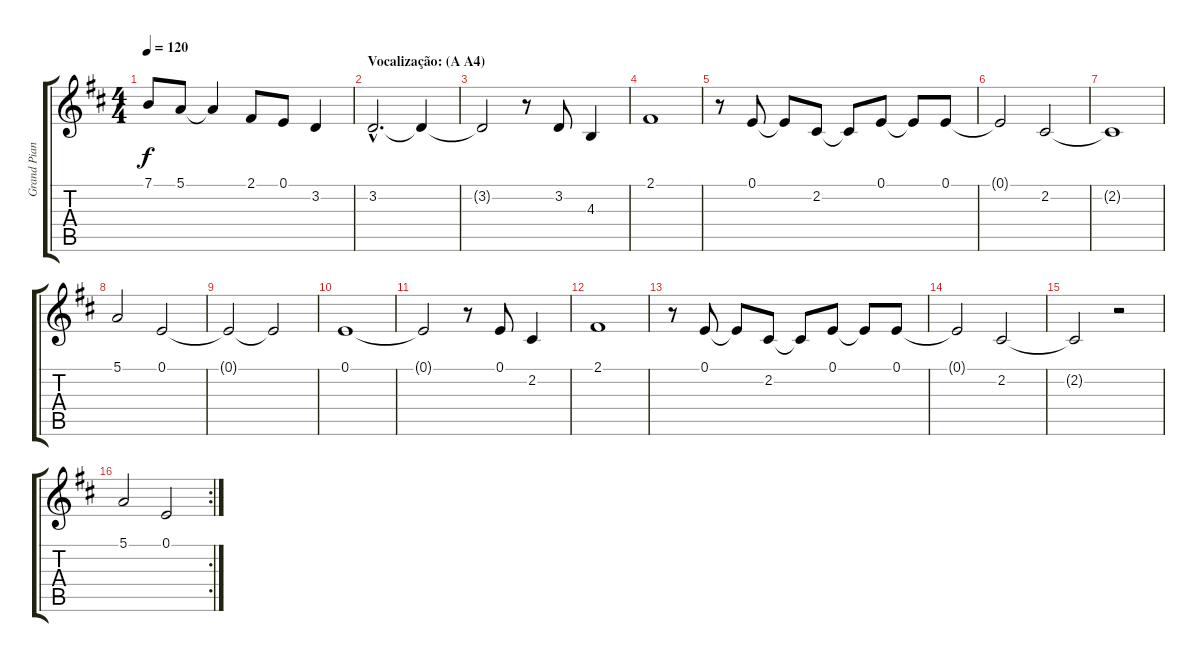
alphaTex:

\track ("Grand Piano" "Grand Pian") {instrument acousticgrandpiano}
\staff {score tabs}
\tuning (E4 B3 G3 D3 A2 E2) {hide}
\ts (4 4)
\tempo 120
\clef g2
\ks d
7.1.8{dy f} 5.1.8 5.1{t}.4 2.1.8 0.1.8 3.2.4 |
\section ("" "Vocalização: (A A4)")
3.2{hac}.2{d} 3.2{t}.4 |
3.2{t}.2 r.8 3.2.8 4.3.4 |
2.1.1 |
r.8 0.1.8 0.1{t}.8 2.2.8 2.2{t}.8 0.1.8 0.1{t}.8 0.1.8 |
0.1{t}.2 2.2.2 |
2.2{t}.1 |
5.1.2 0.1.2 |
0.1{t}.2 0.1{t}.2 |
0.1.1 |
0.1{t}.2 r.8 0.1.8 2.2.4 |
2.1.1 |
r.8 0.1.8 0.1{t}.8 2.2.8 2.2{t}.8 0.1.8 0.1{t}.8 0.1.8 |
0.1{t}.2 2.2.2 |
2.2{t}.2 r.2 |
\rc 2
5.1.2 0.1.2
